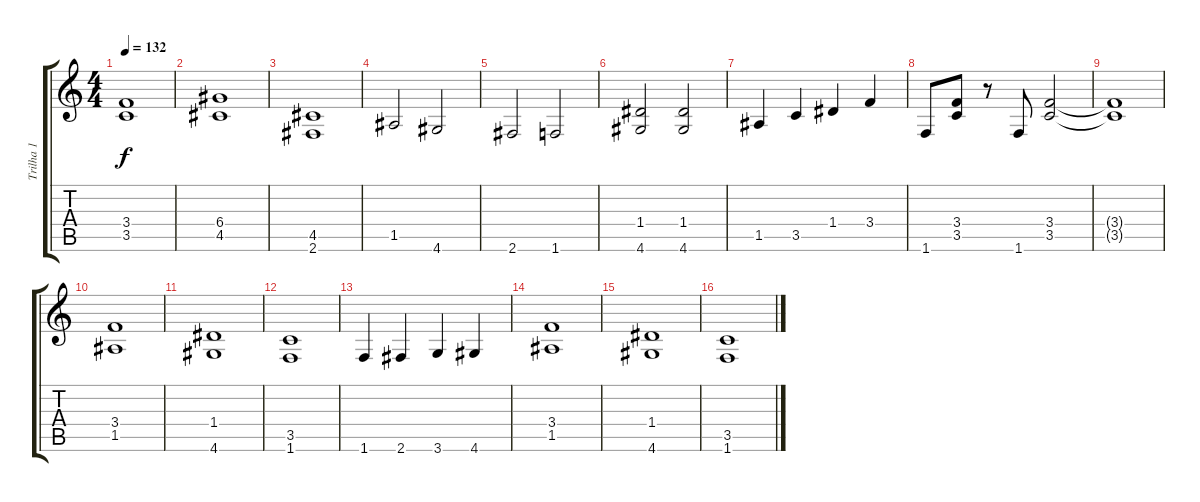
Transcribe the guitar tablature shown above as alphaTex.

\track ("Trilha 1" "Trilha 1") {instrument acousticguitarsteel}
\staff {score tabs}
\tuning (E4 B3 G3 D3 A2 E2) {hide}
\ts (4 4)
\tempo 132
\clef g2
\ks c
(3.4{t} 3.5{t}).1{dy f} |
(6.4 4.5).1 |
(4.5 2.6).1 |
1.5.2 4.6.2 |
2.6.2 1.6.2 |
(1.4 4.6).2 (1.4 4.6).2 |
1.5.4 3.5.4 1.4.4 3.4.4 |
1.6.8 (3.4 3.5).8 r.8 1.6.8 (3.4 3.5).2 |
(3.4{t} 3.5{t}).1 |
(3.4 1.5).1 |
(1.4 4.6).1 |
(3.5 1.6).1 |
1.6.4 2.6.4 3.6.4 4.6.4 |
(3.4 1.5).1 |
(1.4 4.6).1 |
(3.5 1.6).1
